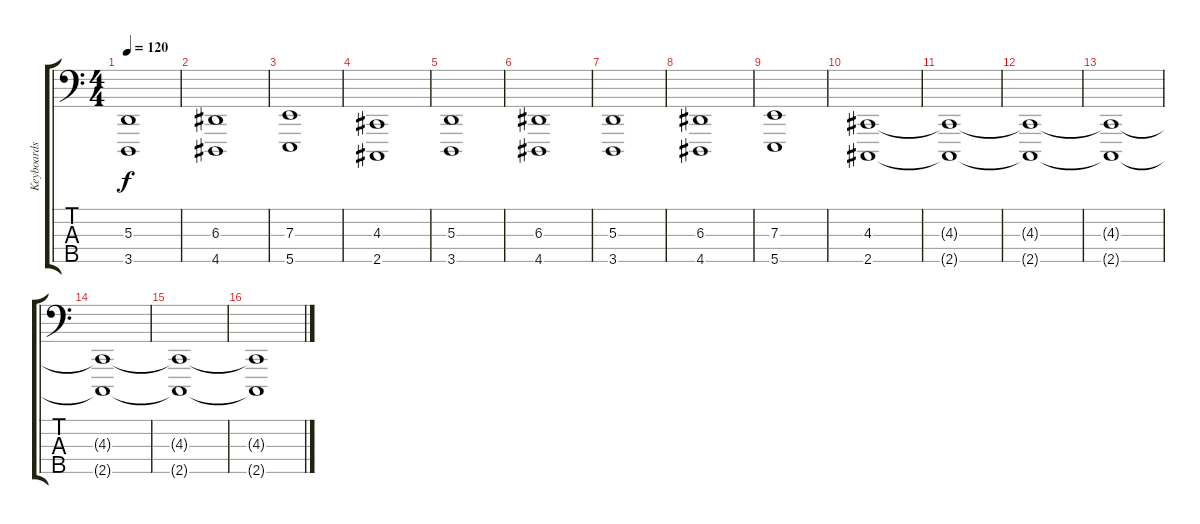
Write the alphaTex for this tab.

\track ("Keyboards" "Keyboards") {instrument stringensemble1}
\staff {score tabs}
\tuning (G2 D2 A1 E1 B0) {hide}
\ts (4 4)
\tempo 120
\clef f4
\ks c
(5.3 3.5).1{dy f} |
(6.3 4.5).1 |
(7.3 5.5).1 |
(4.3 2.5).1 |
(5.3 3.5).1 |
(6.3 4.5).1 |
(5.3 3.5).1 |
(6.3 4.5).1 |
(7.3 5.5).1 |
(4.3 2.5).1 |
(4.3{t} 2.5{t}).1 |
(4.3{t} 2.5{t}).1 |
(4.3{t} 2.5{t}).1 |
(4.3{t} 2.5{t}).1 |
(4.3{t} 2.5{t}).1 |
(4.3{t} 2.5{t}).1
